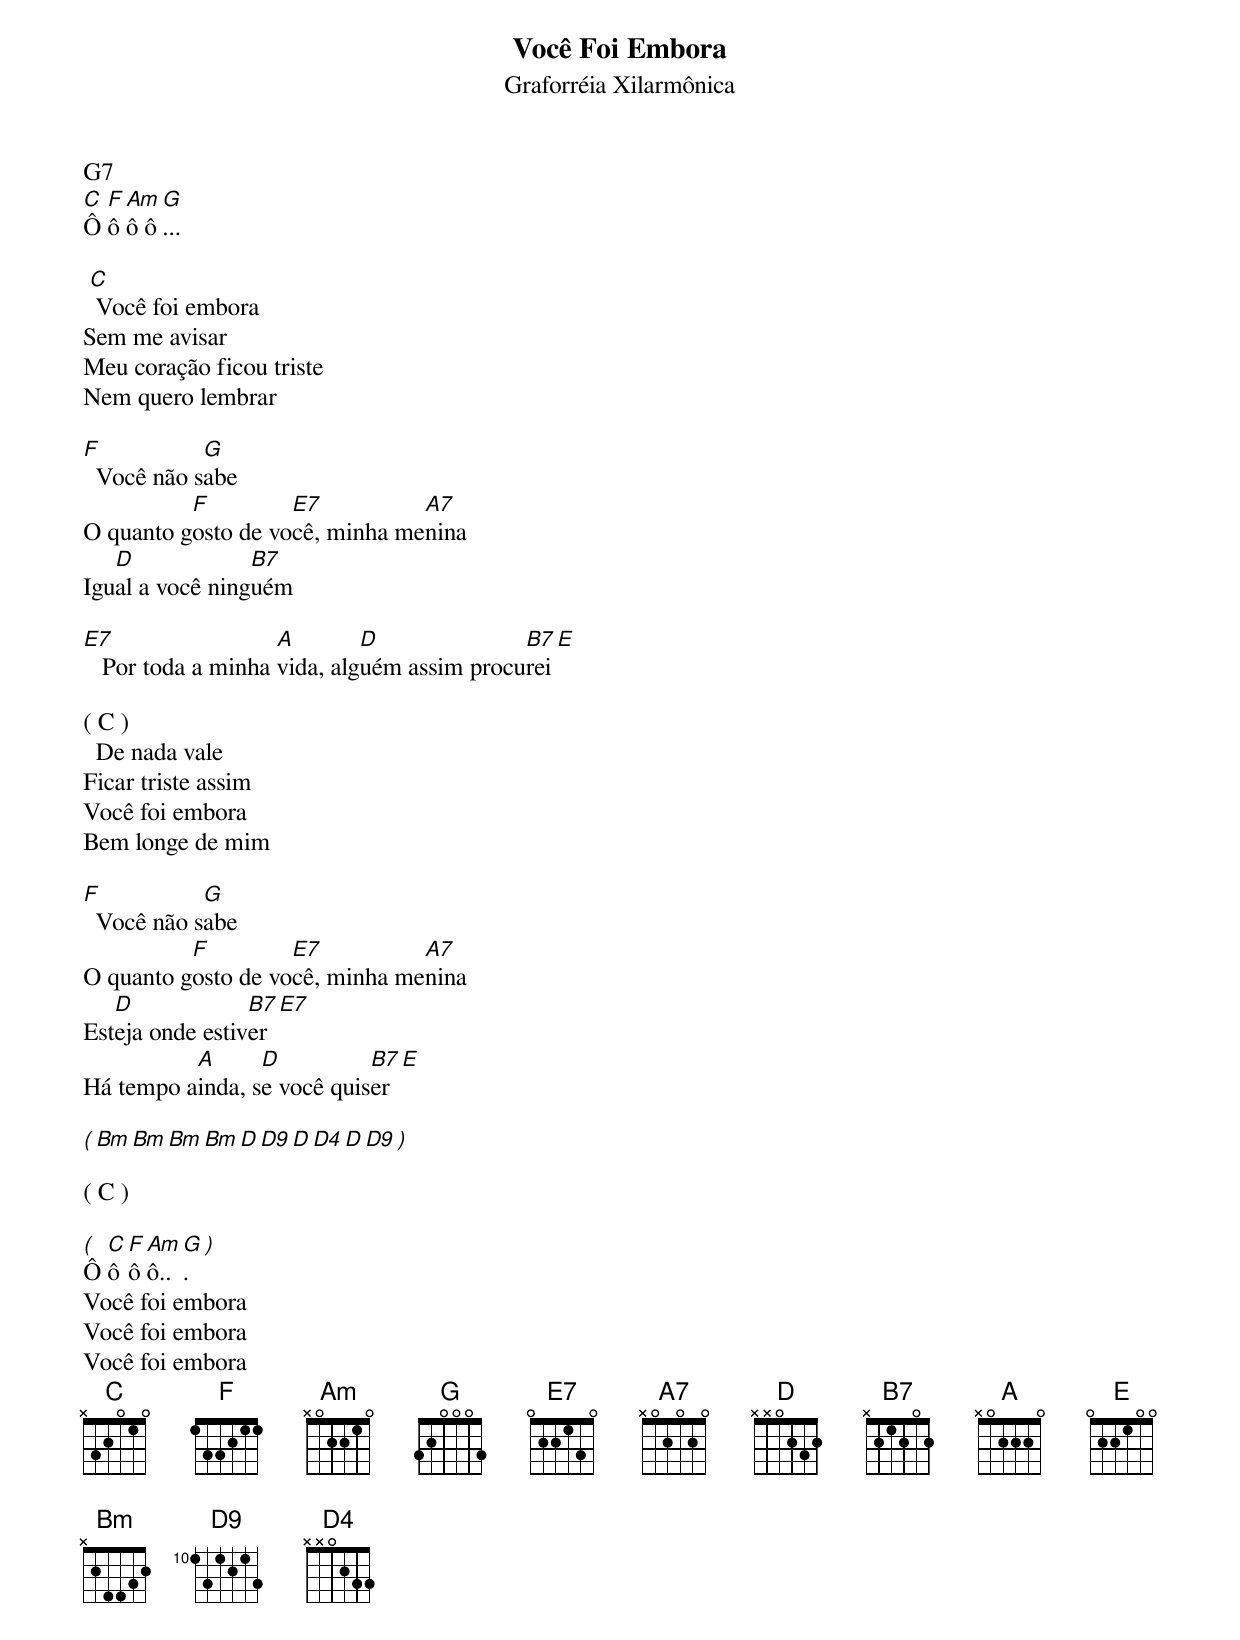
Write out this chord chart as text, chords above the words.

Você Foi Embora
Graforréia Xilarmônica

G7
C F Am G
Ô ô ô ô...

 C
  Você foi embora
Sem me avisar
Meu coração ficou triste
Nem quero lembrar

F           G
  Você não sabe
          F         E7          A7
O quanto gosto de você, minha menina
   D             B7
Igual a você ninguém

E7                  A        D              B7   E
   Por toda a minha vida, alguém assim procurei

( C )
  De nada vale
Ficar triste assim
Você foi embora
Bem longe de mim

F           G
  Você não sabe
          F         E7          A7
O quanto gosto de você, minha menina
   D             B7  E7
Esteja onde estiver
          A      D          B7   E
Há tempo ainda, se você quiser

( Bm Bm Bm Bm D D9 D D4 D D9 )

( C )

( C F Am G )
Ô ô ô ô...
Você foi embora
Você foi embora
Você foi embora
